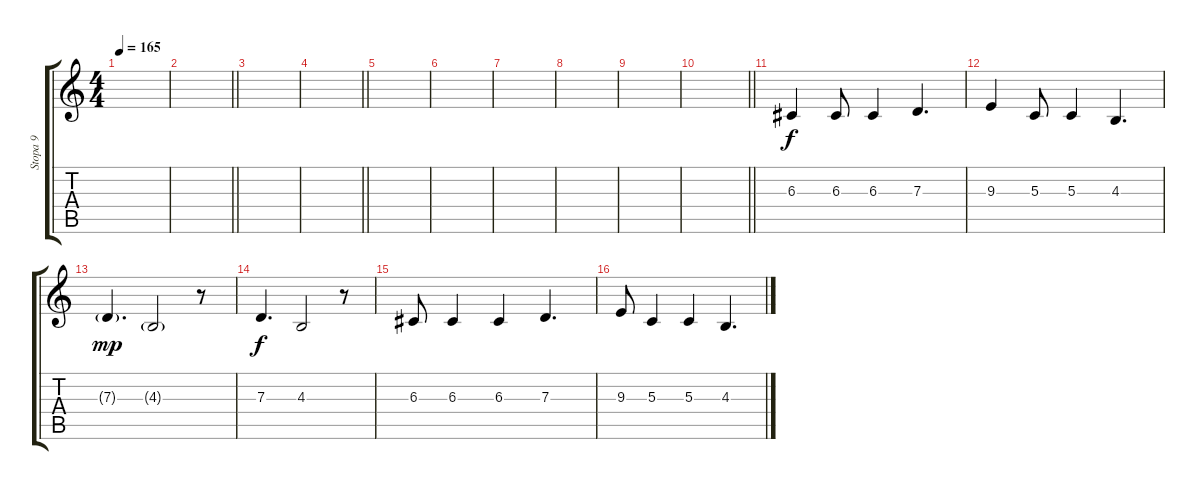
\track ("Stopa 9" "Stopa 9") {instrument piccolo}
\staff {score tabs}
\tuning (E4 B3 G3 D3 A2 E2) {hide}
\ts (4 4)
\tempo 165
\clef g2
\ks c
|
\barLineRight lightlight
|
|
\barLineRight lightlight
|
|
|
|
|
|
\barLineRight lightlight
|
6.3.4 6.3.8 6.3.4 7.3.4{d} |
9.3.4 5.3.8 5.3.4 4.3.4{d} |
7.3{g}.4{d dy mp} 4.3{g}.2 r.8 |
7.3.4{d dy f} 4.3.2 r.8 |
6.3.8 6.3.4 6.3.4 7.3.4{d} |
9.3.8 5.3.4 5.3.4 4.3.4{d}
